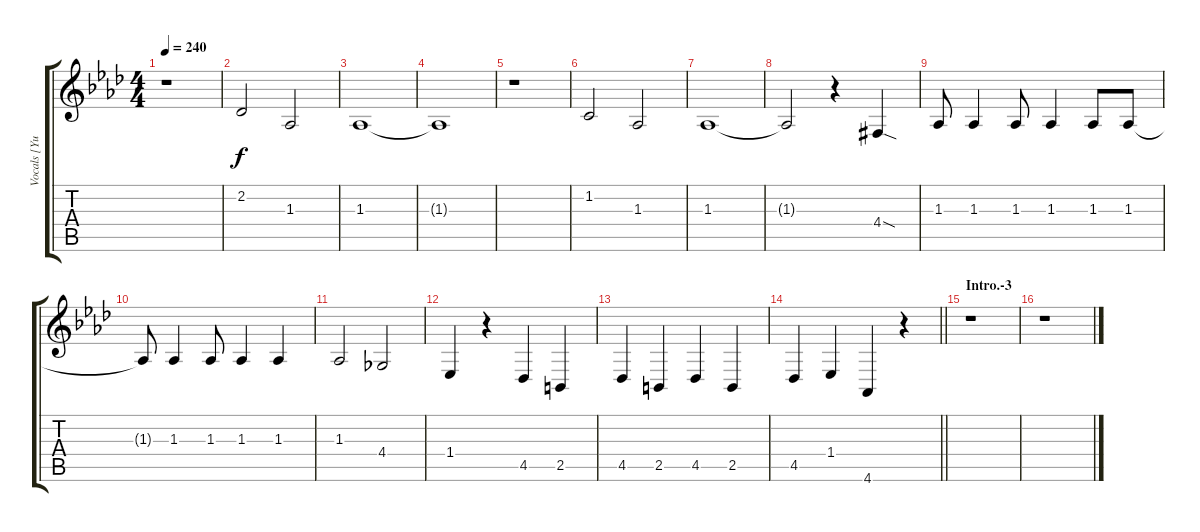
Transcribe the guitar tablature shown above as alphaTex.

\track ("Vocals [Yui]" "Vocals [Yu") {instrument cello}
\staff {score tabs}
\tuning (E4 B3 G3 D3 A2 E2) {hide}
\ts (4 4)
\tempo 240
\clef g2
\ks ab
r.1{dy f} |
2.2.2 1.3.2 |
1.3.1 |
1.3{t}.1 |
r.1 |
1.2.2 1.3.2 |
1.3.1 |
1.3{t}.2 r.4 4.4{sod acc #}.4 |
1.3.8 1.3.4 1.3.8 1.3.4 1.3.8 1.3.8 |
1.3{t}.8 1.3.4 1.3.8 1.3.4 1.3.4 |
1.3.2 4.4.2 |
1.4.4 r.4 4.5.4 2.5.4 |
4.5.4 2.5.4 4.5.4 2.5.4 |
\barLineRight lightlight
4.5.4 1.4.4 4.6.4 r.4 |
\section ("" "Intro.-3")
r.1 |
r.1
